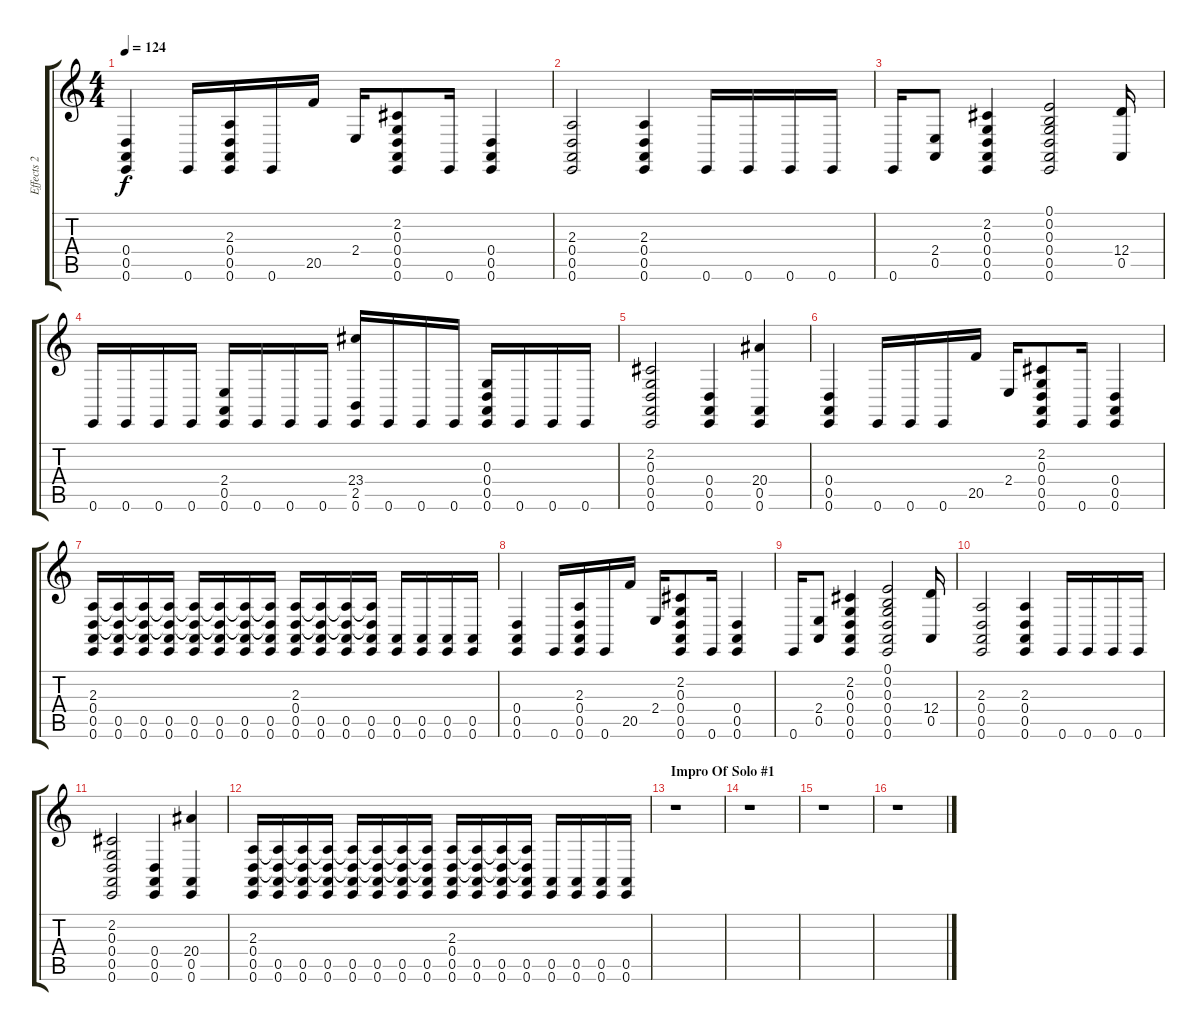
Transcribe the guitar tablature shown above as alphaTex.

\track ("Effects 2" "Effects 2") {instrument gunshot}
\staff {score tabs}
\tuning (E4 B3 G3 D3 A2 E2) {hide}
\ts (4 4)
\tempo 124
\clef g2
\ks c
(0.4 0.5 0.6).4{dy f} 0.6.16 (2.3 0.4 0.5 0.6).16 0.6.16 20.5.16 2.4.16 (2.2 0.3 0.4 0.5 0.6).8 0.6.16 (0.4 0.5 0.6).4 |
(2.3 0.4 0.5 0.6).2 (2.3 0.4 0.5 0.6).4 0.6.16 0.6.16 0.6.16 0.6.16 |
0.6.16 (2.4 0.5).8 (2.2 0.3 0.4 0.5 0.6).4 (0.1 0.2 0.3 0.4 0.5 0.6).2 (12.4 0.5).16 |
0.6.16 0.6.16 0.6.16 0.6.16 (2.4 0.5 0.6).16 0.6.16 0.6.16 0.6.16 (23.4 2.5 0.6).16 0.6.16 0.6.16 0.6.16 (0.3 0.4 0.5 0.6).16 0.6.16 0.6.16 0.6.16 |
(2.2 0.3 0.4 0.5 0.6).2 (0.4 0.5 0.6).4 (20.4 0.5 0.6).4 |
(0.4 0.5 0.6).4 0.6.16 0.6.16 0.6.16 20.5.16 2.4.16 (2.2 0.3 0.4 0.5 0.6).8 0.6.16 (0.4 0.5 0.6).4 |
(2.3 0.4 0.5 0.6).16 (2.3{t} 0.4{t} 0.5 0.6).16 (2.3{t} 0.4{t} 0.5 0.6).16 (2.3{t} 0.4{t} 0.5 0.6).16 (2.3{t} 0.4{t} 0.5 0.6).16 (2.3{t} 0.4{t} 0.5 0.6).16 (2.3{t} 0.4{t} 0.5 0.6).16 (2.3{t} 0.4{t} 0.5 0.6).16 (2.3 0.4 0.5 0.6).16 (2.3{t} 0.4{t} 0.5 0.6).16 (2.3{t} 0.4{t} 0.5 0.6).16 (2.3{t} 0.4{t} 0.5 0.6).16 (0.5 0.6).16 (0.5 0.6).16 (0.5 0.6).16 (0.5 0.6).16 |
(0.4 0.5 0.6).4 0.6.16 (2.3 0.4 0.5 0.6).16 0.6.16 20.5.16 2.4.16 (2.2 0.3 0.4 0.5 0.6).8 0.6.16 (0.4 0.5 0.6).4 |
0.6.16 (2.4 0.5).8 (2.2 0.3 0.4 0.5 0.6).4 (0.1 0.2 0.3 0.4 0.5 0.6).2 (12.4 0.5).16 |
(2.3 0.4 0.5 0.6).2 (2.3 0.4 0.5 0.6).4 0.6.16 0.6.16 0.6.16 0.6.16 |
(2.2 0.3 0.4 0.5 0.6).2 (0.4 0.5 0.6).4 (20.4 0.5 0.6).4 |
(2.3 0.4 0.5 0.6).16 (2.3{t} 0.4{t} 0.5 0.6).16 (2.3{t} 0.4{t} 0.5 0.6).16 (2.3{t} 0.4{t} 0.5 0.6).16 (2.3{t} 0.4{t} 0.5 0.6).16 (2.3{t} 0.4{t} 0.5 0.6).16 (2.3{t} 0.4{t} 0.5 0.6).16 (2.3{t} 0.4{t} 0.5 0.6).16 (2.3 0.4 0.5 0.6).16 (2.3{t} 0.4{t} 0.5 0.6).16 (2.3{t} 0.4{t} 0.5 0.6).16 (2.3{t} 0.4{t} 0.5 0.6).16 (0.5 0.6).16 (0.5 0.6).16 (0.5 0.6).16 (0.5 0.6).16 |
\section ("" "Impro Of Solo #1")
r.1 |
r.1 |
r.1 |
r.1
